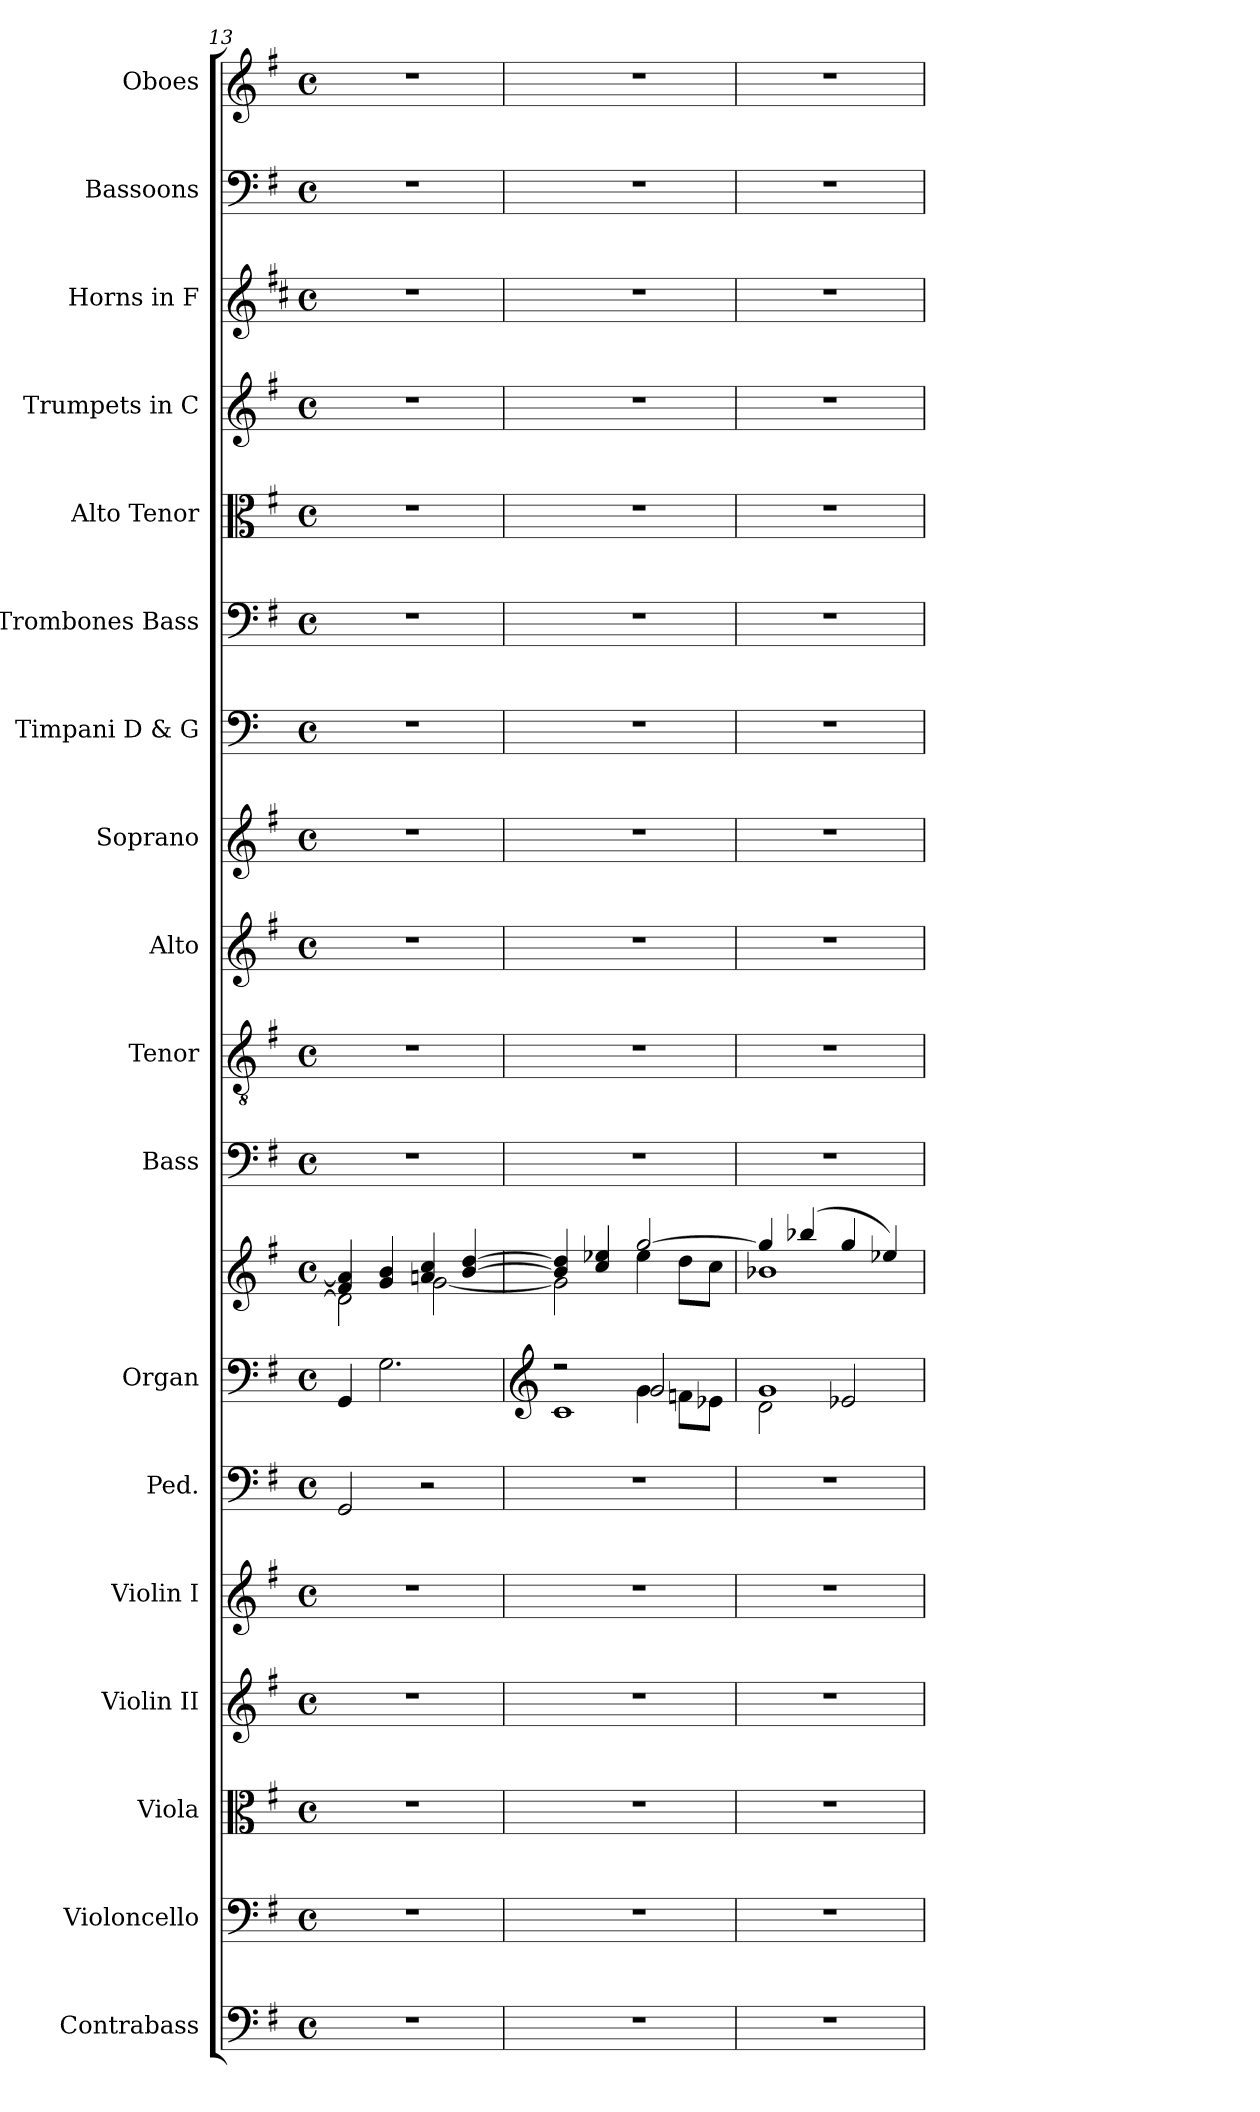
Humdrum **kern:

**kern	**kern	**kern	**kern	**kern	**kern	**kern	**kern	**kern	**kern	**kern	**kern	**kern	**kern	**kern	**kern	**kern	**kern	**kern
*part18	*part17	*part16	*part15	*part14	*part13	*part12	*part12	*part11	*part10	*part9	*part8	*part7	*part6	*part5	*part4	*part3	*part2	*part1
*staff19	*staff18	*staff17	*staff16	*staff15	*staff14	*staff13	*staff12	*staff11	*staff10	*staff9	*staff8	*staff7	*staff6	*staff5	*staff4	*staff3	*staff2	*staff1
*I"Contrabass	*I"Violoncello	*I"Viola	*I"Violin II	*I"Violin I	*I"Ped.	*I"Organ	*	*I"Bass	*I"Tenor	*I"Alto	*I"Soprano	*I"Timpani D & G	*I"Trombones  Bass	*I"Alto Tenor	*I"Trumpets in C	*I"Horns in F	*I"Bassoons	*I"Oboes
*I'Cb.	*I'Vc.	*I'Vla.	*I'Vln. II	*I'Vln. I	*	*I'Org.	*	*I'B.	*I'T.	*I'A.	*I'S.	*I'Timp.	*	*	*	*I'Hn.	*I'Bsn.	*I'Ob.
*clefF4	*clefF4	*clefC3	*clefG2	*clefG2	*clefF4	*clefF4	*clefG2	*clefF4	*clefGv2	*clefG2	*clefG2	*clefF4	*clefF4	*clefC3	*clefG2	*clefG2	*clefF4	*clefG2
*ITrd7c12	*	*	*	*	*	*	*	*	*ITrd7c12	*	*	*	*	*	*	*ITrd4c7	*	*
*k[f#]	*k[f#]	*k[f#]	*k[f#]	*k[f#]	*k[f#]	*k[f#]	*k[f#]	*k[f#]	*k[f#]	*k[f#]	*k[f#]	*k[]	*k[f#]	*k[f#]	*k[f#]	*k[f#]	*k[f#]	*k[f#]
*G:	*G:	*G:	*G:	*G:	*G:	*G:	*G:	*G:	*G:	*G:	*G:	*C:	*G:	*G:	*G:	*G:	*G:	*G:
*M4/4	*M4/4	*M4/4	*M4/4	*M4/4	*M4/4	*M4/4	*M4/4	*M4/4	*M4/4	*M4/4	*M4/4	*M4/4	*M4/4	*M4/4	*M4/4	*M4/4	*M4/4	*M4/4
*met(c)	*met(c)	*met(c)	*met(c)	*met(c)	*met(c)	*met(c)	*met(c)	*met(c)	*met(c)	*met(c)	*met(c)	*met(c)	*met(c)	*met(c)	*met(c)	*met(c)	*met(c)	*met(c)
=13	=13	=13	=13	=13	=13	=13	=13	=13	=13	=13	=13	=13	=13	=13	=13	=13	=13	=13
*	*	*	*	*	*	*	*^	*	*	*	*	*	*	*	*	*	*	*
1r	1r	1r	1r	1r	2GGi/	4GGi/	4f#i/ 4a#i]	2di\]	1r	1r	1r	1r	1r	1r	1r	1r	1r	1r	1r
.	.	.	.	.	.	2.Gi\	4gi/ 4bi	.	.	.	.	.	.	.	.	.	.	.	.
.	.	.	.	.	2r	.	4ani/ 4cci	[2gi\	.	.	.	.	.	.	.	.	.	.	.
.	.	.	.	.	.	.	[4bi/ [4ddi	.	.	.	.	.	.	.	.	.	.	.	.
=14	=14	=14	=14	=14	=14	=14	=14	=14	=14	=14	=14	=14	=14	=14	=14	=14	=14	=14	=14
*	*	*	*	*	*	*clefG2	*	*	*	*	*	*	*	*	*	*	*	*	*
*	*	*	*	*	*	*^	*	*	*	*	*	*	*	*	*	*	*	*	*
*	*	*	*	*	*	*	*^	*	*	*	*	*	*	*	*	*	*	*	*	*
1r	1r	1r	1r	1r	1r	2r	1ci	2ryy	4bi/] 4ddi]	2gi\]	1r	1r	1r	1r	1r	1r	1r	1r	1r	1r	1r
.	.	.	.	.	.	.	.	.	4cci/ 4ee-Xi	.	.	.	.	.	.	.	.	.	.	.	.
.	.	.	.	.	.	4gi\	.	2gi/	[2ggi/	4ee-i\	.	.	.	.	.	.	.	.	.	.	.
.	.	.	.	.	.	8fni\L	.	.	.	8ddi\L	.	.	.	.	.	.	.	.	.	.	.
.	.	.	.	.	.	8e-Xi\J	.	.	.	8cci\J	.	.	.	.	.	.	.	.	.	.	.
*	*	*	*	*	*	*	*v	*v	*	*	*	*	*	*	*	*	*	*	*	*	*
=15	=15	=15	=15	=15	=15	=15	=15	=15	=15	=15	=15	=15	=15	=15	=15	=15	=15	=15	=15	=15
1r	1r	1r	1r	1r	1r	1gi	2di\	4ggi/]	1b-Xi	1r	1r	1r	1r	1r	1r	1r	1r	1r	1r	1r
.	.	.	.	.	.	.	.	(4bb-Xi/	.	.	.	.	.	.	.	.	.	.	.	.
.	.	.	.	.	.	.	2e-Xi/	4ggi/	.	.	.	.	.	.	.	.	.	.	.	.
.	.	.	.	.	.	.	.	4ee-Xi/)	.	.	.	.	.	.	.	.	.	.	.	.
*	*	*	*	*	*	*v	*v	*	*	*	*	*	*	*	*	*	*	*	*	*
*	*	*	*	*	*	*	*v	*v	*	*	*	*	*	*	*	*	*	*	*
=	=	=	=	=	=	=	=	=	=	=	=	=	=	=	=	=	=	=
*-	*-	*-	*-	*-	*-	*-	*-	*-	*-	*-	*-	*-	*-	*-	*-	*-	*-	*-
